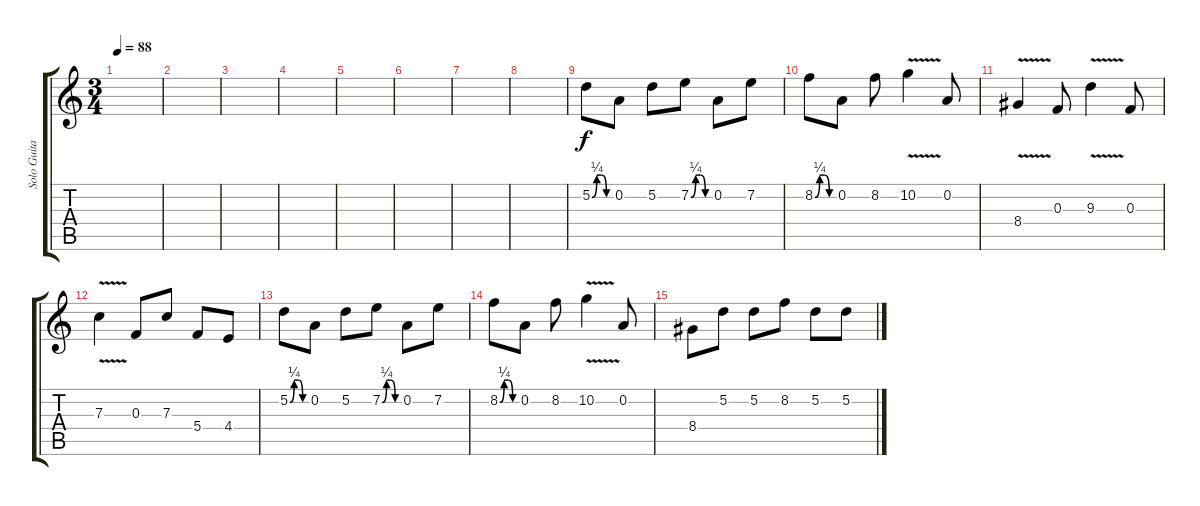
\track ("Solo Guitar" "Solo Guita") {instrument distortionguitar}
\staff {score tabs}
\tuning (D4 A3 F3 C3 G2 C2) {hide}
\ts (3 4)
\tempo 88
\clef g2
\ks c
|
|
|
|
|
|
|
|
5.2{be (custom 0 0 15 1 30 1 45 0 60 0)}.8 0.2.8 5.2.8 7.2{be (custom 0 0 15 1 30 1 45 0 60 0)}.8 0.2.8 7.2.8 |
8.2{be (custom 0 0 15 1 30 1 45 0 60 0)}.8 0.2.8 8.2.8 10.2{v}.4 0.2.8 |
8.4{v}.4 0.3.8 9.3{v}.4 0.3.8 |
7.3{v}.4 0.3.8 7.3.8 5.4.8 4.4.8 |
5.2{be (custom 0 0 15 1 30 1 45 0 60 0)}.8 0.2.8 5.2.8 7.2{be (custom 0 0 15 1 30 1 45 0 60 0)}.8 0.2.8 7.2.8 |
8.2{be (custom 0 0 15 1 30 1 45 0 60 0)}.8 0.2.8 8.2.8 10.2{v}.4 0.2.8 |
8.4.8 5.2.8 5.2.8 8.2.8 5.2.8 5.2.8
